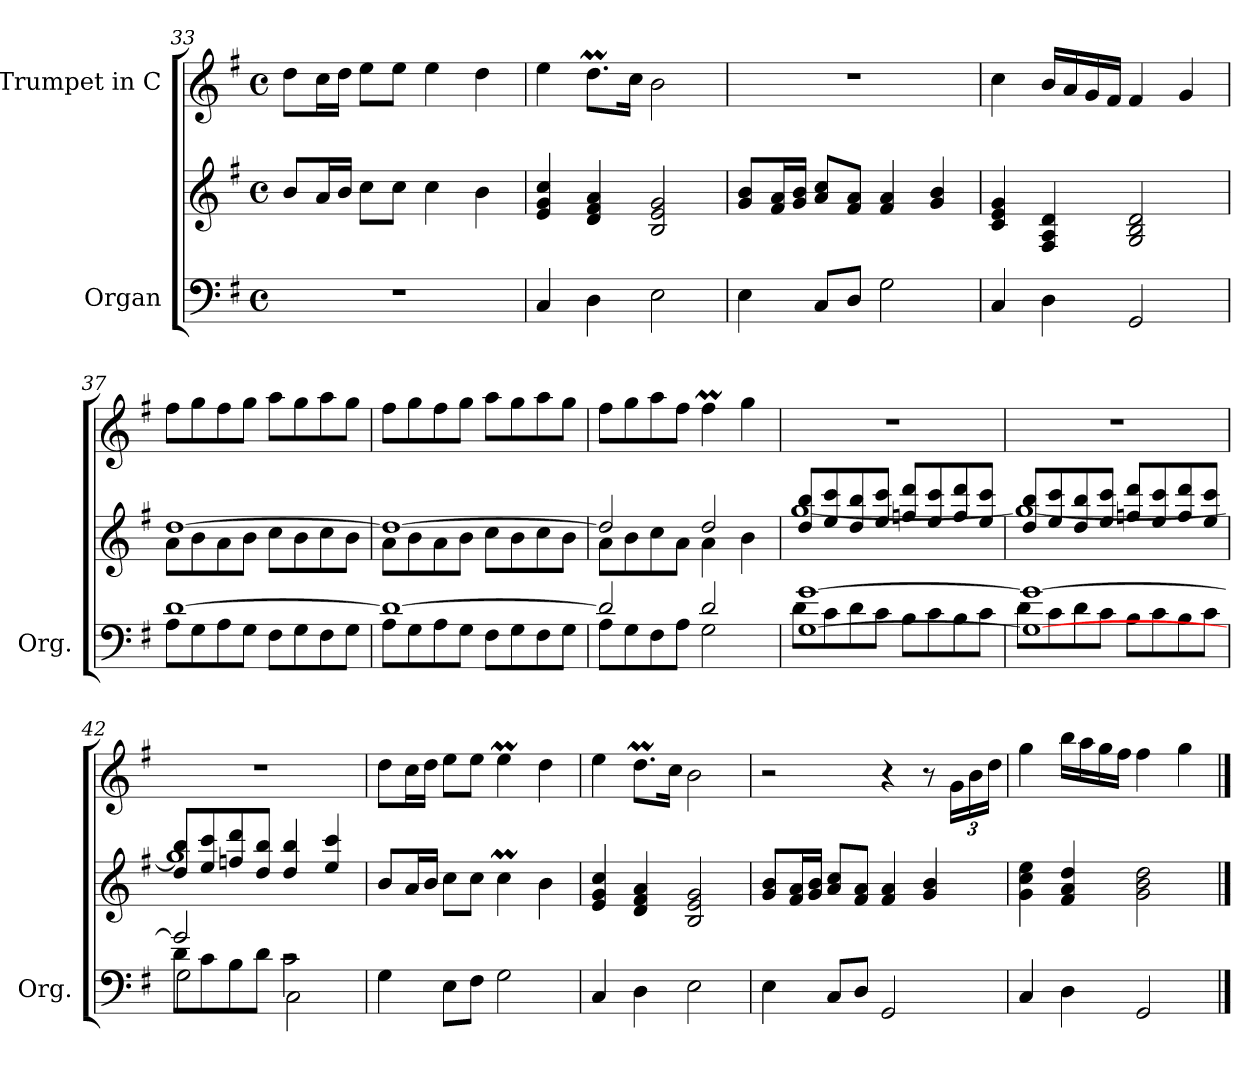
**kern	**kern	**kern
*part2	*part2	*part1
*staff3	*staff2	*staff1
*I"Organ	*	*I"Trumpet in C
*I'Org.	*	*
*clefF4	*clefG2	*clefG2
*k[f#]	*k[f#]	*k[f#]
*G:	*G:	*G:
*M4/4	*M4/4	*M4/4
*met(c)	*met(c)	*met(c)
=33	=33	=33
1r	8b/L	8dd\L
.	16a/L	16cc\L
.	16b/JJ	16dd\JJ
.	8cc\L	8ee\L
.	8cc\J	8ee\J
.	4cc\	4ee\
.	4b\	4dd\
=34	=34	=34
4C/	4e/ 4g/ 4cc/	4ee\
4D\	4d/ 4f#/ 4a/	8.ddM\L
.	.	16cc\Jk
2E\	2B/ 2e/ 2g/	2b\
!!LO:LB:g=z
=35	=35	=35
4E\	8g/ 8b/L	1r
.	16f#/ 16a/L	.
.	16g/ 16b/JJ	.
8C/L	8a/ 8cc/L	.
8D/J	8f#/ 8a/J	.
2G\	4f#/ 4a/	.
.	4g/ 4b/	.
=36	=36	=36
4C/	4c/ 4e/ 4g/	4cc\
4D\	4F#/ 4A/ 4d/	16b/LL
.	.	16a/
.	.	16g/
.	.	16f#/JJ
2GG/	2G/ 2B/ 2d/	4f#/
.	.	4g/
=37	=37	=37
*^	*^	*
[>1d	8A\L	[>1dd	8a\L	8ff#\L
.	8G\	.	8b\	8gg\
.	8A\	.	8a\	8ff#\
.	8G\J	.	8b\J	8gg\J
.	8F#\L	.	8cc\L	8aa\L
.	8G\	.	8b\	8gg\
.	8F#\	.	8cc\	8aa\
.	8G\J	.	8b\J	8gg\J
=38	=38	=38	=38	=38
1d_	8A\L	1dd_	8a\L	8ff#\L
.	8G\	.	8b\	8gg\
.	8A\	.	8a\	8ff#\
.	8G\J	.	8b\J	8gg\J
.	8F#\L	.	8cc\L	8aa\L
.	8G\	.	8b\	8gg\
.	8F#\	.	8cc\	8aa\
.	8G\J	.	8b\J	8gg\J
=39	=39	=39	=39	=39
2d/]	8A\L	2dd/]	8a\L	8ff#\L
.	8G\	.	8b\	8gg\
.	8F#\	.	8cc\	8aa\
.	8A\J	.	8a\J	8ff#\J
2d/	2G\	2dd/	4a\	4ff#m\
.	.	.	4b\	4gg\
!!LO:PB:g=z
=40	=40	=40	=40	=40
[>1G [>1g	8d\L	8dd/ 8bb/L	[<1gg	1r
.	8c\	8ee/ 8ccc/	.	.
.	8d\	8dd/ 8bb/	.	.
.	8c\J	8ee/ 8ccc/J	.	.
.	8B\L	8ffn/ 8ddd/L	.	.
.	8c\	8ee/ 8ccc/	.	.
.	8B\	8ff/ 8ddd/	.	.
.	8c\J	8ee/ 8ccc/J	.	.
=41	=41	=41	=41	=41
1G_ 1g_	8d\L	8dd/ 8bb/L	1gg_	1r
.	8c\	8ee/ 8ccc/	.	.
.	8d\	8dd/ 8bb/	.	.
.	8c\J	8ee/ 8ccc/J	.	.
.	8B\L	8ffn/ 8ddd/L	.	.
.	8c\	8ee/ 8ccc/	.	.
.	8B\	8ff/ 8ddd/	.	.
.	8c\J	8ee/ 8ccc/J	.	.
=42	=42	=42	=42	=42
*	*^	*	*	*
2g/]	8d\L	2G\	8dd/ 8bb/L	1gg]	1r
.	8c\	.	8ee/ 8ccc/	.	.
.	8B\	.	8ffn/ 8ddd/	.	.
.	8d\J	.	8dd/ 8bb/J	.	.
2rc	2c\	2C\	4dd/ 4bb/	.	.
.	.	.	4ee/ 4ccc/	.	.
*v	*v	*v	*	*	*
*	*v	*v	*
=43	=43	=43
4G\	8b/L	8dd\L
.	16a/L	16cc\L
.	16b/JJ	16dd\JJ
8E\L	8cc\L	8ee\L
8F#\J	8cc\J	8ee\J
2G\	4ccM\	4eeM\
.	4b\	4dd\
!!LO:LB:g=z
=44	=44	=44
4C/	4e/ 4g/ 4cc/	4ee\
4D\	4d/ 4f#/ 4a/	8.ddM\L
.	.	16cc\Jk
2E\	2B/ 2e/ 2g/	2b\
=45	=45	=45
4E\	8g/ 8b/L	2r
.	16f#/ 16a/L	.
.	16g/ 16b/JJ	.
8C/L	8a/ 8cc/L	.
8D/J	8f#/ 8a/J	.
2GG/	4f#/ 4a/	4r
.	4g/ 4b/	8r
.	.	24g\LL
.	.	24b\
.	.	24dd\JJ
=46	=46	=46
4C/	4g\ 4cc\ 4ee\	4gg\
4D\	4f#/ 4a/ 4dd/	16bb\LL
.	.	16aa\
.	.	16gg\
.	.	16ff#\JJ
2GG/	2g\ 2b\ 2dd\	4ff#\
.	.	4gg\
==	==	==
*-	*-	*-
